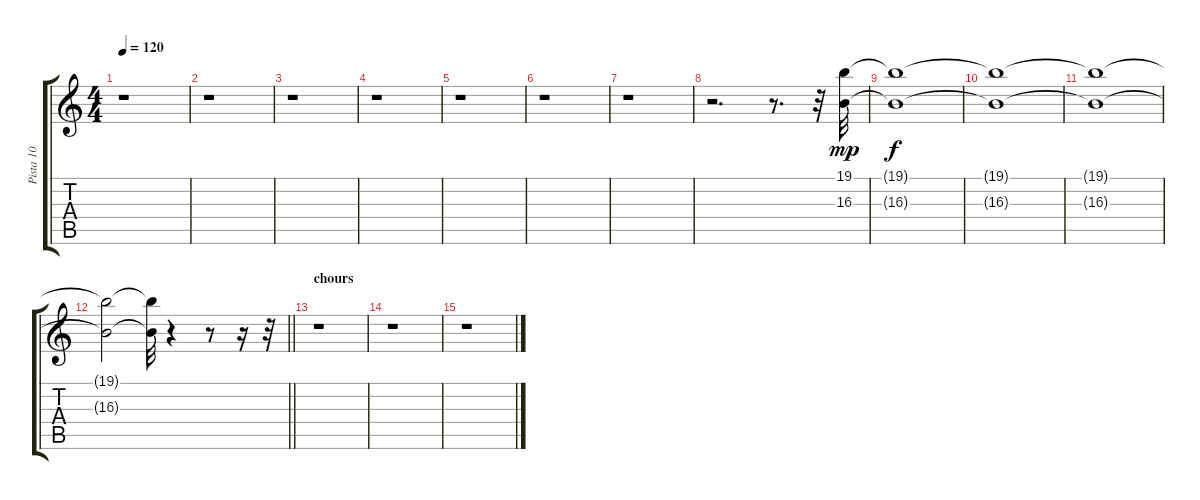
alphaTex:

\track ("Pista 10" "Pista 10") {instrument pad8sweep}
\staff {score tabs}
\tuning (E4 B3 G3 D3 A2 E2) {hide}
\ts (4 4)
\tempo 120
\clef g2
\ks c
r.1{dy mp} |
r.1 |
r.1 |
r.1 |
r.1 |
r.1 |
r.1 |
r.2{d} r.8{d} r.32 (19.1 16.3).32 |
(19.1{t} 16.3{t}).1{dy f} |
(19.1{t} 16.3{t}).1 |
(19.1{t} 16.3{t}).1 |
\barLineRight lightlight
(19.1{t} 16.3{t}).2 (19.1{t} 16.3{t}).32 r.4 r.8 r.16 r.32 |
\section ("" "chours")
r.1 |
r.1 |
r.1
